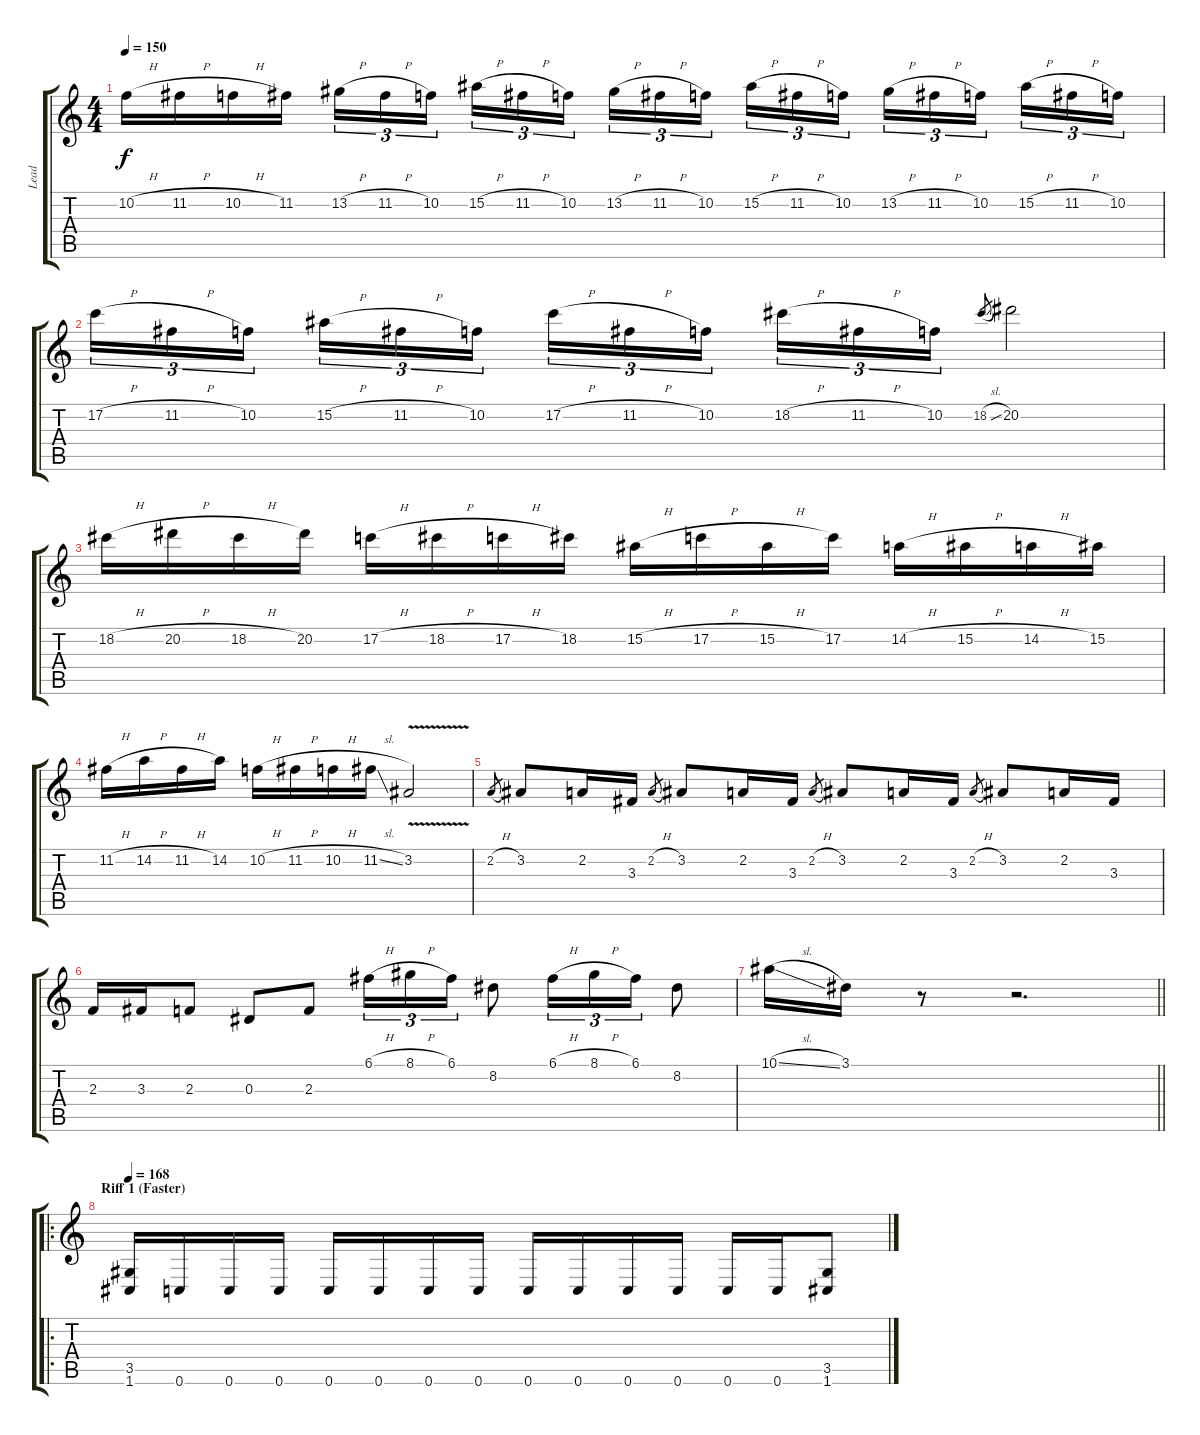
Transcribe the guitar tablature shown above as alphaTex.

\track ("Lead" "Lead") {instrument distortionguitar}
\staff {score tabs}
\tuning (C4 G3 Eb3 Bb2 F2 C2) {hide}
\ts (4 4)
\tempo 150
\clef g2
\ks c
10.2{h}.16{dy f} 11.2{h}.16 10.2{h}.16 11.2.16 13.2{h}.16{tu (3 2)} 11.2{h}.16{tu (3 2)} 10.2.16{tu (3 2) beam splitsecondary} 15.2{h}.16{tu (3 2)} 11.2{h}.16{tu (3 2)} 10.2.16{tu (3 2)} 13.2{h}.16{tu (3 2)} 11.2{h}.16{tu (3 2)} 10.2.16{tu (3 2) beam splitsecondary} 15.2{h}.16{tu (3 2)} 11.2{h}.16{tu (3 2)} 10.2.16{tu (3 2)} 13.2{h}.16{tu (3 2)} 11.2{h}.16{tu (3 2)} 10.2.16{tu (3 2) beam splitsecondary} 15.2{h}.16{tu (3 2)} 11.2{h}.16{tu (3 2)} 10.2.16{tu (3 2)} |
17.2{h}.16{tu (3 2)} 11.2{h}.16{tu (3 2)} 10.2.16{tu (3 2) beam splitsecondary} 15.2{h}.16{tu (3 2)} 11.2{h}.16{tu (3 2)} 10.2.16{tu (3 2)} 17.2{h}.16{tu (3 2)} 11.2{h}.16{tu (3 2)} 10.2.16{tu (3 2) beam splitsecondary} 18.2{h}.16{tu (3 2)} 11.2{h}.16{tu (3 2)} 10.2.16{tu (3 2)} 18.2{sl}.8{gr} 20.2.2 |
18.2{h}.16 20.2{h}.16 18.2{h}.16 20.2.16 17.2{h}.16 18.2{h}.16 17.2{h}.16 18.2.16 15.2{h}.16 17.2{h}.16 15.2{h}.16 17.2.16 14.2{h}.16 15.2{h}.16 14.2{h}.16 15.2.16 |
11.2{h}.16 14.2{h}.16 11.2{h}.16 14.2.16 10.2{h}.16 11.2{h}.16 10.2{h}.16 11.2{sl}.16 3.2{v}.2 |
2.2{h}.8{gr} 3.2.8 2.2.16 3.3.16 2.2{h}.8{gr} 3.2.8 2.2.16 3.3.16 2.2{h}.8{gr} 3.2.8 2.2.16 3.3.16 2.2{h}.8{gr} 3.2.8 2.2.16 3.3.16 |
2.3.16 3.3.16 2.3.8 0.3.8 2.3.8 6.1{h}.16{tu (3 2)} 8.1{h}.16{tu (3 2)} 6.1.16{tu (3 2)} 8.2.8 6.1{h}.16{tu (3 2)} 8.1{h}.16{tu (3 2)} 6.1.16{tu (3 2)} 8.2.8 |
\barLineRight lightlight
10.1{sl}.16 3.1.16 r.8 r.2{d} |
\ro
\section ("" "Riff 1 (Faster)")
\tempo 168
(3.5 1.6).16 0.6.16 0.6.16 0.6.16 0.6.16 0.6.16 0.6.16 0.6.16 0.6.16 0.6.16 0.6.16 0.6.16 0.6.16 0.6.16 (3.5 1.6).8
